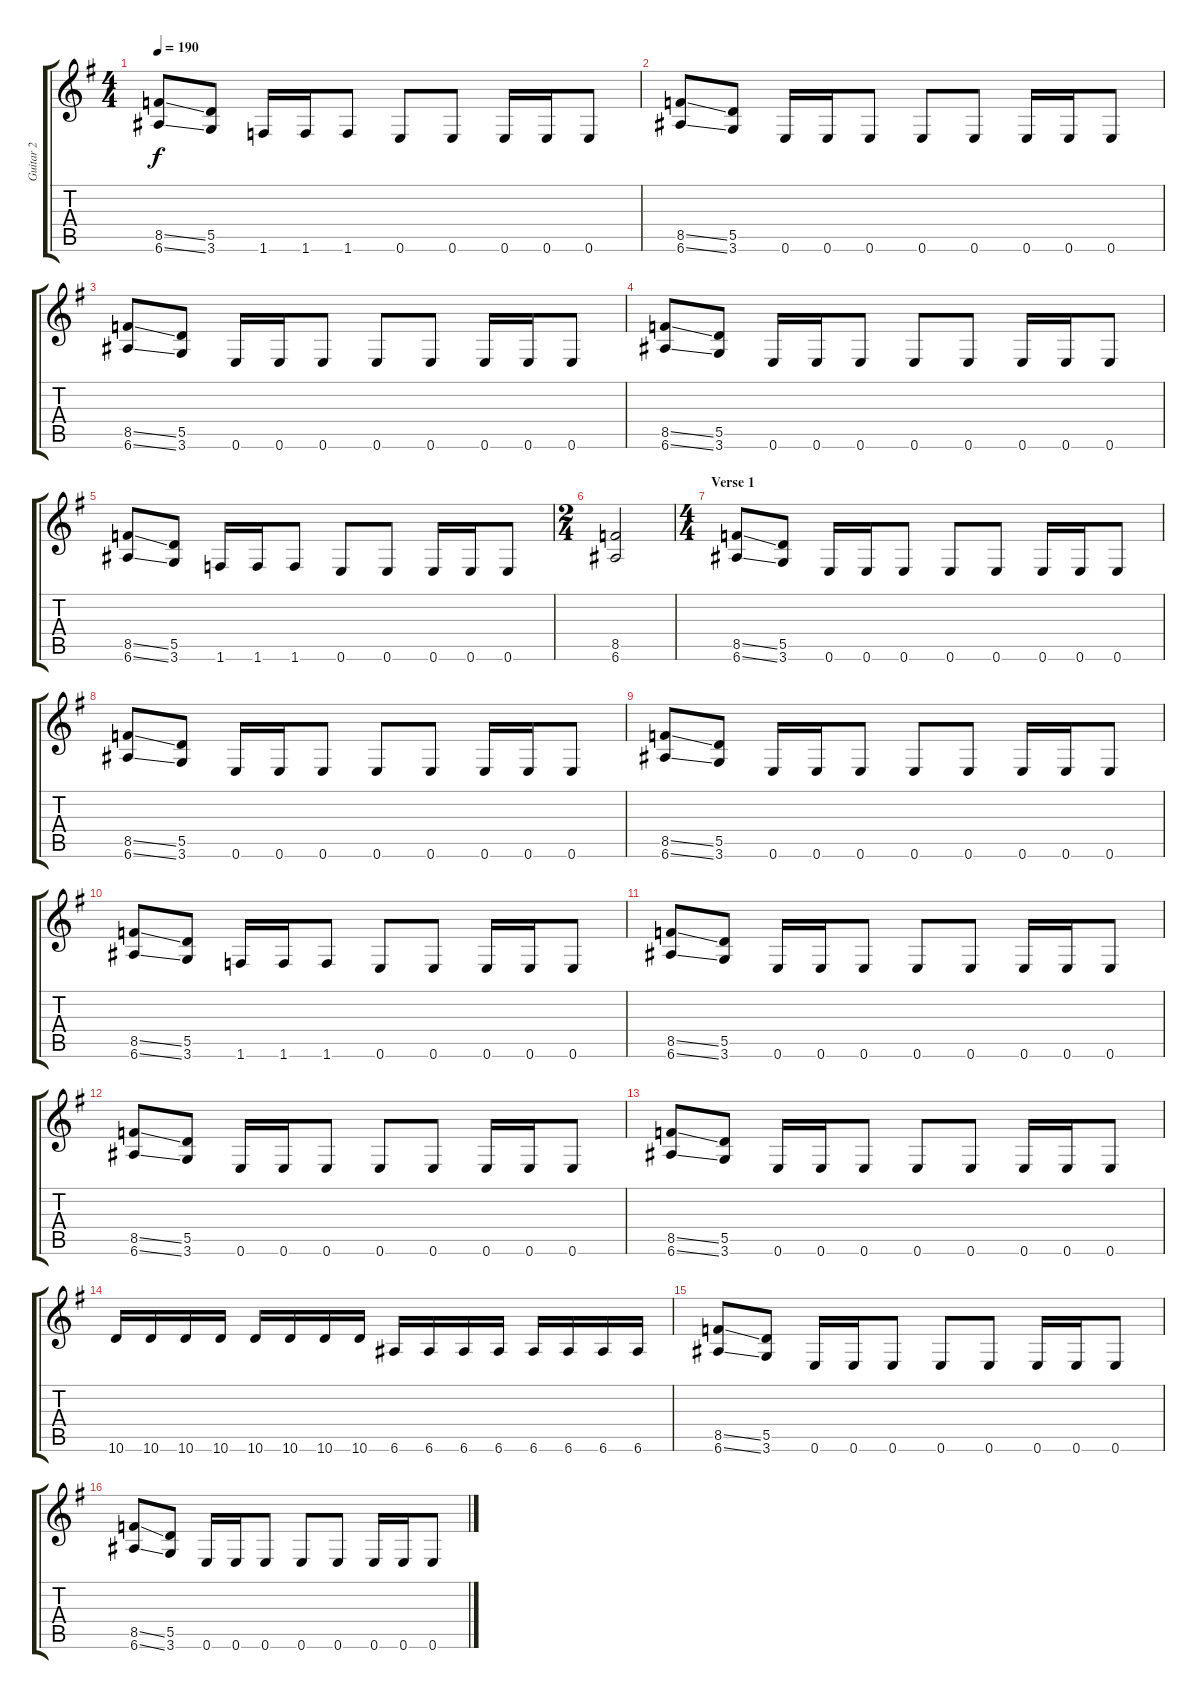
\track ("Guitar 2" "Guitar 2") {instrument distortionguitar}
\staff {score tabs}
\tuning (E4 B3 G3 D3 A2 E2) {hide}
\ts (4 4)
\tempo 190
\clef g2
\ks eminor
(8.5{ss} 6.6{ss}).8{dy f} (5.5 3.6).8 1.6.16 1.6.16 1.6.8 0.6.8 0.6.8 0.6.16 0.6.16 0.6.8 |
(8.5{ss} 6.6{ss}).8 (5.5 3.6).8 0.6.16 0.6.16 0.6.8 0.6.8 0.6.8 0.6.16 0.6.16 0.6.8 |
(8.5{ss} 6.6{ss}).8 (5.5 3.6).8 0.6.16 0.6.16 0.6.8 0.6.8 0.6.8 0.6.16 0.6.16 0.6.8 |
(8.5{ss} 6.6{ss}).8 (5.5 3.6).8 0.6.16 0.6.16 0.6.8 0.6.8 0.6.8 0.6.16 0.6.16 0.6.8 |
(8.5{ss} 6.6{ss}).8 (5.5 3.6).8 1.6.16 1.6.16 1.6.8 0.6.8 0.6.8 0.6.16 0.6.16 0.6.8 |
\ts (2 4)
(8.5 6.6).2 |
\ts (4 4)
\section ("" "Verse 1")
(8.5{ss} 6.6{ss}).8 (5.5 3.6).8 0.6.16 0.6.16 0.6.8 0.6.8 0.6.8 0.6.16 0.6.16 0.6.8 |
(8.5{ss} 6.6{ss}).8 (5.5 3.6).8 0.6.16 0.6.16 0.6.8 0.6.8 0.6.8 0.6.16 0.6.16 0.6.8 |
(8.5{ss} 6.6{ss}).8 (5.5 3.6).8 0.6.16 0.6.16 0.6.8 0.6.8 0.6.8 0.6.16 0.6.16 0.6.8 |
(8.5{ss} 6.6{ss}).8 (5.5 3.6).8 1.6.16 1.6.16 1.6.8 0.6.8 0.6.8 0.6.16 0.6.16 0.6.8 |
(8.5{ss} 6.6{ss}).8 (5.5 3.6).8 0.6.16 0.6.16 0.6.8 0.6.8 0.6.8 0.6.16 0.6.16 0.6.8 |
(8.5{ss} 6.6{ss}).8 (5.5 3.6).8 0.6.16 0.6.16 0.6.8 0.6.8 0.6.8 0.6.16 0.6.16 0.6.8 |
(8.5{ss} 6.6{ss}).8 (5.5 3.6).8 0.6.16 0.6.16 0.6.8 0.6.8 0.6.8 0.6.16 0.6.16 0.6.8 |
10.6.16 10.6.16 10.6.16 10.6.16 10.6.16 10.6.16 10.6.16 10.6.16 6.6.16 6.6.16 6.6.16 6.6.16 6.6.16 6.6.16 6.6.16 6.6.16 |
(8.5{ss} 6.6{ss}).8 (5.5 3.6).8 0.6.16 0.6.16 0.6.8 0.6.8 0.6.8 0.6.16 0.6.16 0.6.8 |
(8.5{ss} 6.6{ss}).8 (5.5 3.6).8 0.6.16 0.6.16 0.6.8 0.6.8 0.6.8 0.6.16 0.6.16 0.6.8
